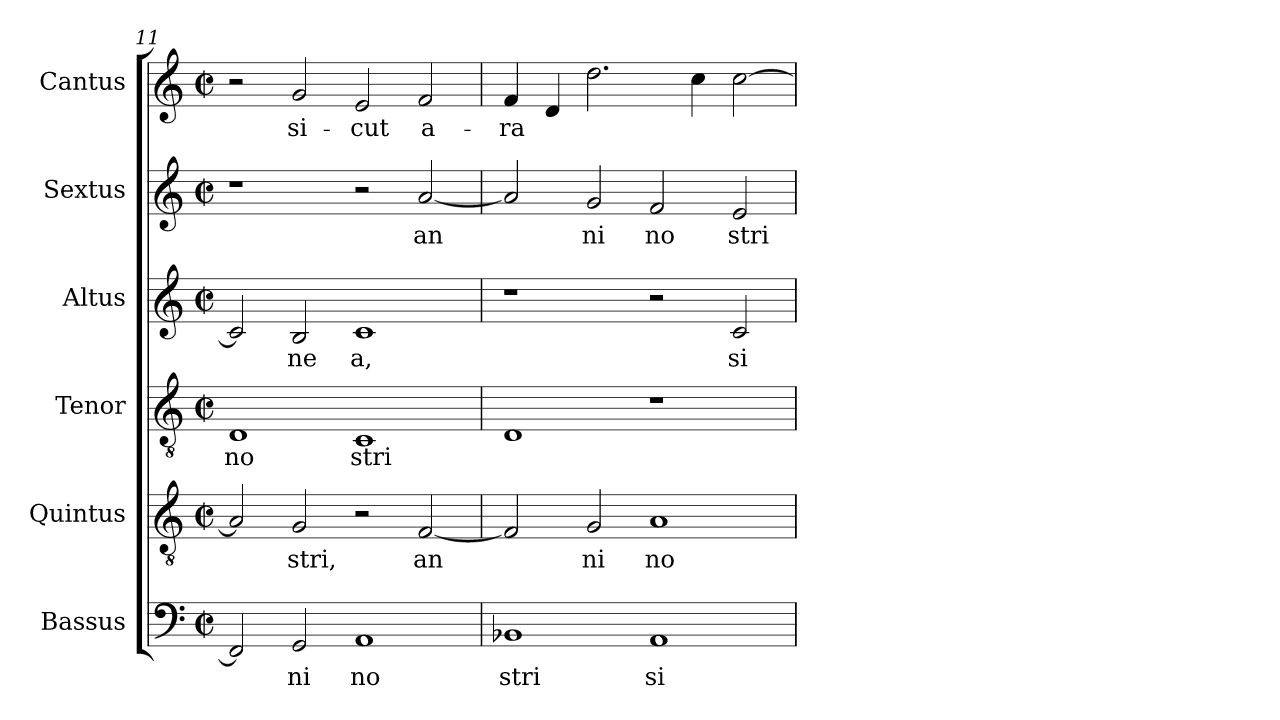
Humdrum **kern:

**kern	**text	**kern	**text	**kern	**text	**kern	**text	**kern	**text	**kern	**text
*part6	*part6	*part5	*part5	*part4	*part4	*part3	*part3	*part2	*part2	*part1	*part1
*staff6	*staff6	*staff5	*staff5	*staff4	*staff4	*staff3	*staff3	*staff2	*staff2	*staff1	*staff1
*I"Bassus	*	*I"Quintus	*	*I"Tenor	*	*I"Altus	*	*I"Sextus	*	*I"Cantus	*
*clefF4	*	*clefGv2	*	*clefGv2	*	*clefG2	*	*clefG2	*	*clefG2	*
*k[]	*	*k[]	*	*k[]	*	*k[]	*	*k[]	*	*k[]	*
*C:	*	*C:	*	*C:	*	*C:	*	*C:	*	*C:	*
*M2/2	*	*M2/2	*	*M2/2	*	*M2/2	*	*M2/2	*	*M2/2	*
*met(c|)	*	*met(c|)	*	*met(c|)	*	*met(c|)	*	*met(c|)	*	*met(c|)	*
=11	=11	=11	=11	=11	=11	=11	=11	=11	=11	=11	=11
!	!LO:LY:b:cj	!	!LO:LY:b:cj	!	!LO:LY:b	!	!LO:LY:b:cj	!	!	!	!
2FF/]	.	2A/]	.	1D	no	2c/]	.	1r	.	2r	.
!	!LO:LY:b:cj	!	!LO:LY:b:cj	!	!	!	!LO:LY:b:cj	!	!	!	!LO:LY:b:cj
2GG/	ni	2G/	stri,	.	.	2B/	ne	.	.	2g/	si-
!	!LO:LY:b:cj	!	!	!	!LO:LY:b	!	!LO:LY:b:cj	!	!	!	!LO:LY:b:cj
1AA	no	2r	.	1C	stri	1c	a,	2r	.	2e/	-cut
!	!	!	!LO:LY:b:cj	!	!	!	!	!	!LO:LY:b:cj	!	!LO:LY:b:cj
.	.	[<2F/	an	.	.	.	.	[<2a/	an	2f/	a-
=12	=12	=12	=12	=12	=12	=12	=12	=12	=12	=12	=12
!	!LO:LY:b:cj	!	!LO:LY:b:cj	!	!LO:LY:b	!	!	!	!LO:LY:b:cj	!	!LO:LY:b:cj
1BB-X	stri	2F/]	.	1D	.	1r	.	2a/]	.	4f/	-ra-
!	!	!	!	!	!	!	!	!	!	!	!LO:LY:b:cj
.	.	.	.	.	.	.	.	.	.	4d/	--
!	!	!	!LO:LY:b:cj	!	!	!	!	!	!LO:LY:b:cj	!	!LO:LY:b:cj
.	.	2G/	ni	.	.	.	.	2g/	ni	2.dd\	--
!	!LO:LY:b:cj	!	!LO:LY:b:cj	!	!	!	!	!	!LO:LY:b:cj	!	!
1AA	si	1A	no	1r	.	2r	.	2f/	no	.	.
!	!	!	!	!	!	!	!	!	!	!	!LO:LY:b:cj
.	.	.	.	.	.	.	.	.	.	4cc\	--
!	!	!	!	!	!	!	!LO:LY:b:cj	!	!LO:LY:b:cj	!	!LO:LY:b:cj
.	.	.	.	.	.	2c/	si	2e/	stri	[<2cc\	--
=	=	=	=	=	=	=	=	=	=	=	=
*-	*-	*-	*-	*-	*-	*-	*-	*-	*-	*-	*-
